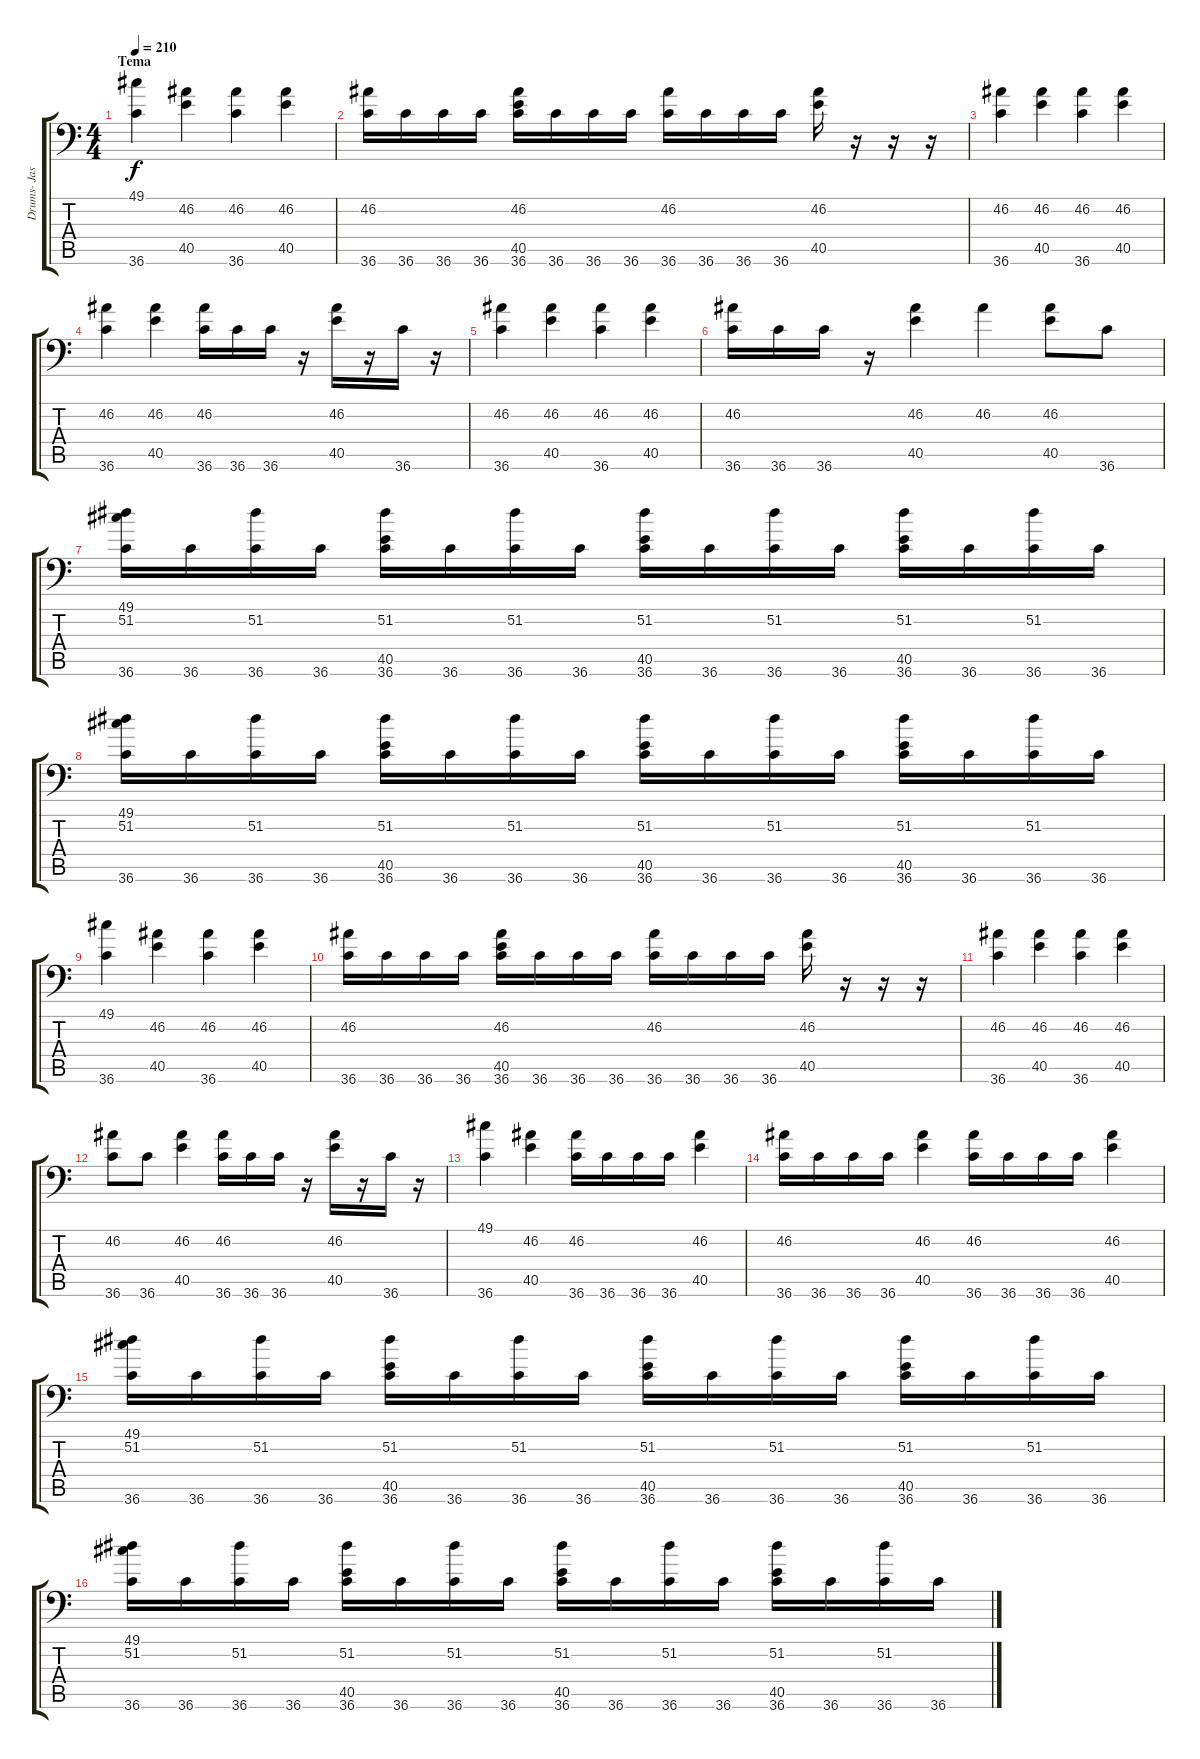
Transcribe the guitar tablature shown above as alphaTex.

\track ("Drums- Jason Costa" "Drums- Jas") {instrument acousticgrandpiano}
\staff {score tabs}
\tuning (C-1 C-1 C-1 C-1 C-1 C-1) {hide}
\ts (4 4)
\section ("" "Tema")
\tempo 210
\clef f4
\ks c
(49.1 36.6).4{dy f} (46.2 40.5).4 (46.2 36.6).4 (46.2 40.5).4 |
(46.2 36.6).16 36.6.16 36.6.16 36.6.16 (46.2 40.5 36.6).16 36.6.16 36.6.16 36.6.16 (46.2 36.6).16 36.6.16 36.6.16 36.6.16 (46.2 40.5).16 r.16 r.16 r.16 |
(46.2 36.6).4 (46.2 40.5).4 (46.2 36.6).4 (46.2 40.5).4 |
(46.2 36.6).4 (46.2 40.5).4 (46.2 36.6).16 36.6.16 36.6.16 r.16 (46.2 40.5).16 r.16 36.6.16 r.16 |
(46.2 36.6).4 (46.2 40.5).4 (46.2 36.6).4 (46.2 40.5).4 |
(46.2 36.6).16 36.6.16 36.6.16 r.16 (46.2 40.5).4 46.2.4 (46.2 40.5).8 36.6.8 |
(49.1 51.2 36.6).16 36.6.16 (51.2 36.6).16 36.6.16 (51.2 40.5 36.6).16 36.6.16 (51.2 36.6).16 36.6.16 (51.2 40.5 36.6).16 36.6.16 (51.2 36.6).16 36.6.16 (51.2 40.5 36.6).16 36.6.16 (51.2 36.6).16 36.6.16 |
(49.1 51.2 36.6).16 36.6.16 (51.2 36.6).16 36.6.16 (51.2 40.5 36.6).16 36.6.16 (51.2 36.6).16 36.6.16 (51.2 40.5 36.6).16 36.6.16 (51.2 36.6).16 36.6.16 (51.2 40.5 36.6).16 36.6.16 (51.2 36.6).16 36.6.16 |
(49.1 36.6).4 (46.2 40.5).4 (46.2 36.6).4 (46.2 40.5).4 |
(46.2 36.6).16 36.6.16 36.6.16 36.6.16 (46.2 40.5 36.6).16 36.6.16 36.6.16 36.6.16 (46.2 36.6).16 36.6.16 36.6.16 36.6.16 (46.2 40.5).16 r.16 r.16 r.16 |
(46.2 36.6).4 (46.2 40.5).4 (46.2 36.6).4 (46.2 40.5).4 |
(46.2 36.6).8 36.6.8 (46.2 40.5).4 (46.2 36.6).16 36.6.16 36.6.16 r.16 (46.2 40.5).16 r.16 36.6.16 r.16 |
(49.1 36.6).4 (46.2 40.5).4 (46.2 36.6).16 36.6.16 36.6.16 36.6.16 (46.2 40.5).4 |
(46.2 36.6).16 36.6.16 36.6.16 36.6.16 (46.2 40.5).4 (46.2 36.6).16 36.6.16 36.6.16 36.6.16 (46.2 40.5).4 |
(49.1 51.2 36.6).16 36.6.16 (51.2 36.6).16 36.6.16 (51.2 40.5 36.6).16 36.6.16 (51.2 36.6).16 36.6.16 (51.2 40.5 36.6).16 36.6.16 (51.2 36.6).16 36.6.16 (51.2 40.5 36.6).16 36.6.16 (51.2 36.6).16 36.6.16 |
(49.1 51.2 36.6).16 36.6.16 (51.2 36.6).16 36.6.16 (51.2 40.5 36.6).16 36.6.16 (51.2 36.6).16 36.6.16 (51.2 40.5 36.6).16 36.6.16 (51.2 36.6).16 36.6.16 (51.2 40.5 36.6).16 36.6.16 (51.2 36.6).16 36.6.16
